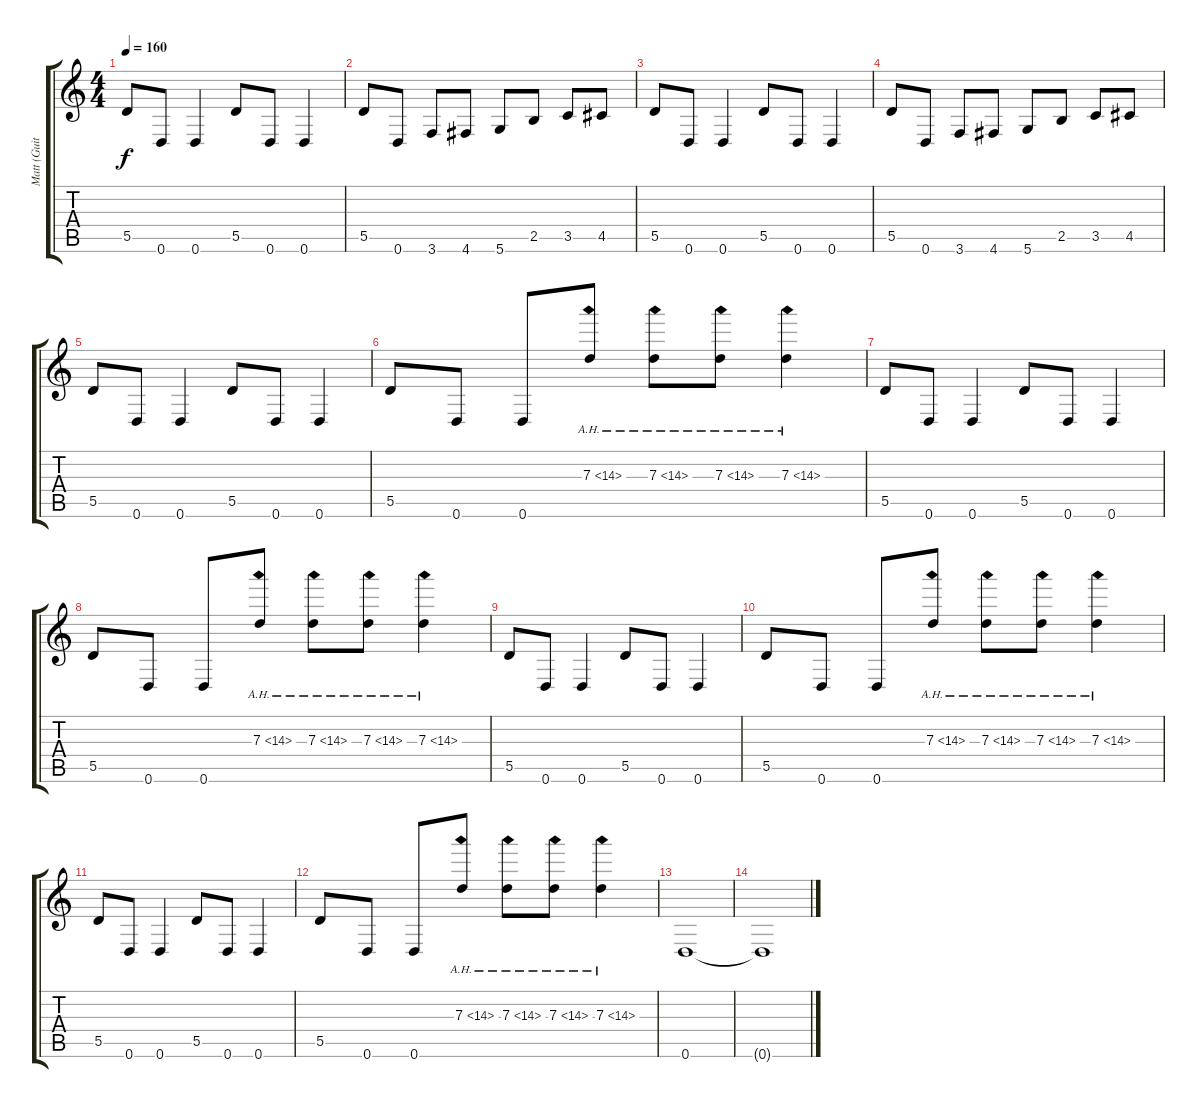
\track ("Matt (Guitar)" "Matt (Guit") {instrument distortionguitar}
\staff {score tabs}
\tuning (E4 B3 G3 D3 A2 D2) {hide}
\ts (4 4)
\tempo 160
\clef g2
\ks c
5.5.8{dy f volume 13 balance 2 instrument distortionguitar} 0.6.8 0.6.4 5.5.8 0.6.8 0.6.4 |
5.5.8 0.6.8 3.6.8 4.6.8 5.6.8 2.5.8 3.5.8 4.5.8 |
5.5.8 0.6.8 0.6.4 5.5.8 0.6.8 0.6.4 |
5.5.8 0.6.8 3.6.8 4.6.8 5.6.8 2.5.8 3.5.8 4.5.8 |
5.5.8 0.6.8 0.6.4 5.5.8 0.6.8 0.6.4 |
5.5.8 0.6.8 0.6.8 7.3{ah 7}.8{balance 8} 7.3{ah 7}.8 7.3{ah 7}.8 7.3{ah 7}.4 |
5.5.8{balance 2} 0.6.8 0.6.4 5.5.8 0.6.8 0.6.4 |
5.5.8 0.6.8 0.6.8 7.3{ah 7}.8{balance 8} 7.3{ah 7}.8 7.3{ah 7}.8 7.3{ah 7}.4 |
5.5.8{balance 2} 0.6.8 0.6.4 5.5.8 0.6.8 0.6.4 |
5.5.8 0.6.8 0.6.8 7.3{ah 7}.8{balance 8} 7.3{ah 7}.8 7.3{ah 7}.8 7.3{ah 7}.4 |
5.5.8{balance 2} 0.6.8 0.6.4 5.5.8 0.6.8 0.6.4 |
5.5.8 0.6.8 0.6.8 7.3{ah 7}.8{balance 8} 7.3{ah 7}.8 7.3{ah 7}.8 7.3{ah 7}.4 |
0.6.1{volume 16 balance 8} |
0.6{t}.1
